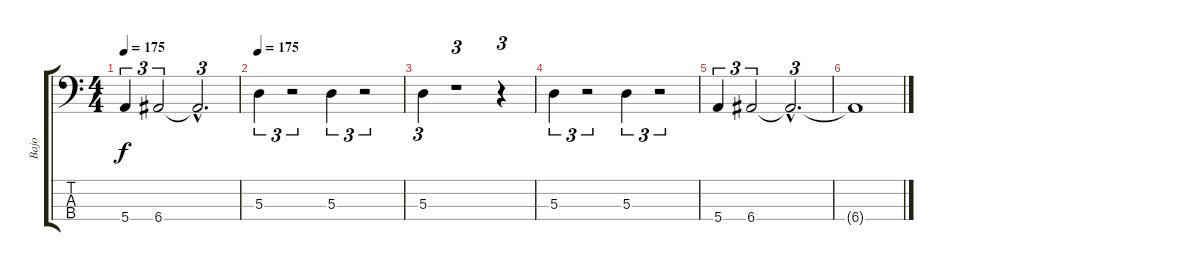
\track ("Bajo" "Bajo") {instrument electricbassfinger}
\staff {score tabs}
\tuning (G2 D2 A1 E1) {hide}
\ts (4 4)
\tempo 175
\clef f4
\ks c
5.4.4{tu (3 2) dy f} 6.4.2{tu (3 2)} 6.4{hac t}.2{d tu (3 2)} |
\tempo 175
5.3.4{tu (3 2)} r.2{tu (3 2)} 5.3.4{tu (3 2)} r.2{tu (3 2)} |
5.3.4{tu (3 2)} r.1{tu (3 2)} r.4{tu (3 2)} |
5.3.4{tu (3 2)} r.2{tu (3 2)} 5.3.4{tu (3 2)} r.2{tu (3 2)} |
5.4.4{tu (3 2)} 6.4.2{tu (3 2)} 6.4{hac t}.2{d tu (3 2)} |
6.4{t}.1
